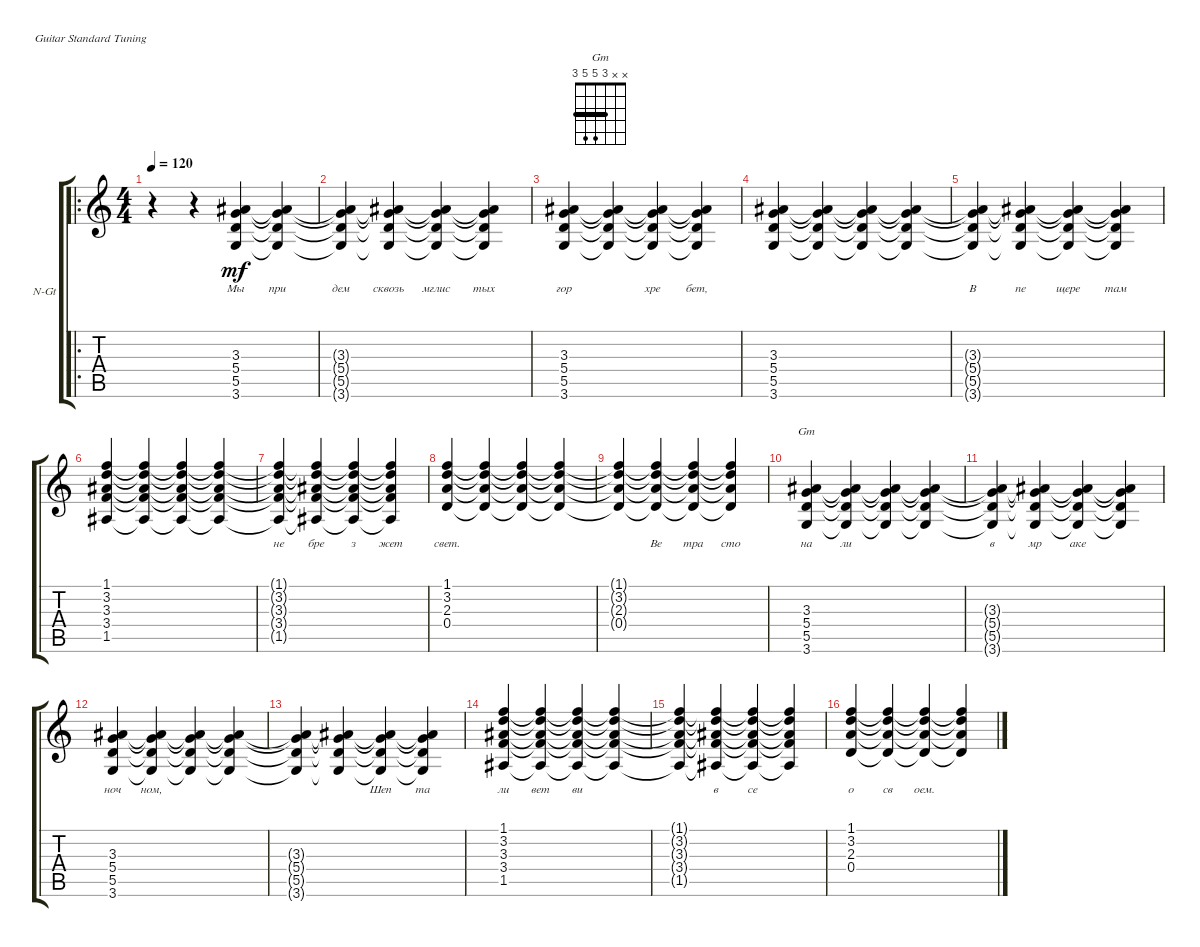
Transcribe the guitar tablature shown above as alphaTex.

\defaultSystemsLayout 4
\bracketExtendMode groupsimilarinstruments
\firstSystemTrackNameOrientation horizontal
\otherSystemsTrackNameOrientation horizontal
\track ("Nylon Guitar" "N-Gt") {instrument acousticguitarnylon}
\staff {score tabs}
\tuning (E4 B3 G3 D3 A2 E2)
\chord ("Gm" x x 3 5 5 3) {barre 3}
\ro
\ts (4 4)
\tempo 120
\clef g2
\scale
0.244
\ks c
r.4{lyrics (0 "") lyrics (1 "") lyrics (2 "") lyrics (3 "") lyrics (4 "") dy mf instrument acousticguitarnylon} r.4{lyrics (0 "") lyrics (1 "") lyrics (2 "") lyrics (3 "") lyrics (4 "")} (3.6 5.5 5.4 3.3).4{lyrics (0 "Мы") lyrics (1 "") lyrics (2 "") lyrics (3 "") lyrics (4 "")} (3.6{t} 5.5{t} 5.4{t} 3.3{t}).4{lyrics (0 "при") lyrics (1 "") lyrics (2 "") lyrics (3 "") lyrics (4 "")} |
(3.6{t} 5.5{t} 5.4{t} 3.3{t}).4{lyrics (0 "дем") lyrics (1 "") lyrics (2 "") lyrics (3 "") lyrics (4 "")} (3.6{t} 5.5{t} 5.4{t} 3.3{t}).4{lyrics (0 "сквозь") lyrics (1 "") lyrics (2 "") lyrics (3 "") lyrics (4 "")} (3.6{t} 5.5{t} 5.4{t} 3.3{t}).4{lyrics (0 "мглис") lyrics (1 "") lyrics (2 "") lyrics (3 "") lyrics (4 "")} (3.6{t} 5.5{t} 5.4{t} 3.3{t}).4{lyrics (0 "тых") lyrics (1 "") lyrics (2 "") lyrics (3 "") lyrics (4 "")} |
\scale
0.244 (3.6 5.5 5.4 3.3).4{lyrics (0 "гор") lyrics (1 "") lyrics (2 "") lyrics (3 "") lyrics (4 "")} (3.6{t} 5.5{t} 5.4{t} 3.3{t}).4{lyrics (0 "") lyrics (1 "") lyrics (2 "") lyrics (3 "") lyrics (4 "")} (3.6{t} 5.5{t} 5.4{t} 3.3{t}).4{lyrics (0 "хре") lyrics (1 "") lyrics (2 "") lyrics (3 "") lyrics (4 "")} (3.6{t} 5.5{t} 5.4{t} 3.3{t}).4{lyrics (0 "бет,") lyrics (1 "") lyrics (2 "") lyrics (3 "") lyrics (4 "")} |
\scale
0.333333 (3.6 5.5 5.4 3.3).4{lyrics (0 "") lyrics (1 "") lyrics (2 "") lyrics (3 "") lyrics (4 "")} (3.6{t} 5.5{t} 5.4{t} 3.3{t}).4{lyrics (0 "") lyrics (1 "") lyrics (2 "") lyrics (3 "") lyrics (4 "")} (3.6{t} 5.5{t} 5.4{t} 3.3{t}).4{lyrics (0 "") lyrics (1 "") lyrics (2 "") lyrics (3 "") lyrics (4 "")} (3.6{t} 5.5{t} 5.4{t} 3.3{t}).4{lyrics (0 "") lyrics (1 "") lyrics (2 "") lyrics (3 "") lyrics (4 "")} |
\scale
0.333333 (3.6{t} 5.5{t} 5.4{t} 3.3{t}).4{lyrics (0 "В") lyrics (1 "") lyrics (2 "") lyrics (3 "") lyrics (4 "")} (3.6{t} 5.5{t} 5.4{t} 3.3{t}).4{lyrics (0 "пе") lyrics (1 "") lyrics (2 "") lyrics (3 "") lyrics (4 "")} (3.6{t} 5.5{t} 5.4{t} 3.3{t}).4{lyrics (0 "щере") lyrics (1 "") lyrics (2 "") lyrics (3 "") lyrics (4 "")} (3.6{t} 5.5{t} 5.4{t} 3.3{t}).4{lyrics (0 "там") lyrics (1 "") lyrics (2 "") lyrics (3 "") lyrics (4 "")} |
\scale
0.333333 (1.1 3.2 3.3 3.4 1.5).4{lyrics (0 "") lyrics (1 "") lyrics (2 "") lyrics (3 "") lyrics (4 "")} (1.1{t} 3.2{t} 3.3{t} 3.4{t} 1.5{t}).4{lyrics (0 "") lyrics (1 "") lyrics (2 "") lyrics (3 "") lyrics (4 "")} (1.1{t} 3.2{t} 3.3{t} 3.4{t} 1.5{t}).4{lyrics (0 "") lyrics (1 "") lyrics (2 "") lyrics (3 "") lyrics (4 "")} (1.1{t} 3.2{t} 3.3{t} 3.4{t} 1.5{t}).4{lyrics (0 "") lyrics (1 "") lyrics (2 "") lyrics (3 "") lyrics (4 "")} |
\scale
0.333333 (1.1{t} 3.2{t} 3.3{t} 3.4{t} 1.5{t}).4{lyrics (0 "не") lyrics (1 "") lyrics (2 "") lyrics (3 "") lyrics (4 "")} (1.1{t} 3.2{t} 3.3{t} 3.4{t} 1.5{t}).4{lyrics (0 "бре") lyrics (1 "") lyrics (2 "") lyrics (3 "") lyrics (4 "")} (1.1{t} 3.2{t} 3.3{t} 3.4{t} 1.5{t}).4{lyrics (0 "з") lyrics (1 "") lyrics (2 "") lyrics (3 "") lyrics (4 "")} (1.1{t} 3.2{t} 3.3{t} 3.4{t} 1.5{t}).4{lyrics (0 "жет") lyrics (1 "") lyrics (2 "") lyrics (3 "") lyrics (4 "")} |
\scale
0.333333 (1.1 3.2 2.3 0.4).4{lyrics (0 "свет.") lyrics (1 "") lyrics (2 "") lyrics (3 "") lyrics (4 "")} (1.1{t} 3.2{t} 2.3{t} 0.4{t}).4{lyrics (0 "") lyrics (1 "") lyrics (2 "") lyrics (3 "") lyrics (4 "")} (1.1{t} 3.2{t} 2.3{t} 0.4{t}).4{lyrics (0 "") lyrics (1 "") lyrics (2 "") lyrics (3 "") lyrics (4 "")} (1.1{t} 3.2{t} 2.3{t} 0.4{t}).4{lyrics (0 "") lyrics (1 "") lyrics (2 "") lyrics (3 "") lyrics (4 "")} |
\scale
0.333333 (1.1{t} 3.2{t} 2.3{t} 0.4{t}).4{lyrics (0 "") lyrics (1 "") lyrics (2 "") lyrics (3 "") lyrics (4 "")} (1.1{t} 3.2{t} 2.3{t} 0.4{t}).4{lyrics (0 "Ве") lyrics (1 "") lyrics (2 "") lyrics (3 "") lyrics (4 "")} (1.1{t} 3.2{t} 2.3{t} 0.4{t}).4{lyrics (0 "тра") lyrics (1 "") lyrics (2 "") lyrics (3 "") lyrics (4 "")} (1.1{t} 3.2{t} 2.3{t} 0.4{t}).4{lyrics (0 "сто") lyrics (1 "") lyrics (2 "") lyrics (3 "") lyrics (4 "")} |
\scale
0.333333 (3.6 5.5 5.4 3.3).4{ch "Gm" lyrics (0 "на") lyrics (1 "") lyrics (2 "") lyrics (3 "") lyrics (4 "")} (3.6{t} 5.5{t} 5.4{t} 3.3{t}).4{lyrics (0 "ли") lyrics (1 "") lyrics (2 "") lyrics (3 "") lyrics (4 "")} (3.6{t} 5.5{t} 5.4{t} 3.3{t}).4{lyrics (0 "") lyrics (1 "") lyrics (2 "") lyrics (3 "") lyrics (4 "")} (3.6{t} 5.5{t} 5.4{t} 3.3{t}).4{lyrics (0 "") lyrics (1 "") lyrics (2 "") lyrics (3 "") lyrics (4 "")} |
\scale
0.333333 (3.6{t} 5.5{t} 5.4{t} 3.3{t}).4{lyrics (0 "в") lyrics (1 "") lyrics (2 "") lyrics (3 "") lyrics (4 "")} (3.6{t} 5.5{t} 5.4{t} 3.3{t}).4{lyrics (0 "мр") lyrics (1 "") lyrics (2 "") lyrics (3 "") lyrics (4 "")} (3.6{t} 5.5{t} 5.4{t} 3.3{t}).4{lyrics (0 "аке") lyrics (1 "") lyrics (2 "") lyrics (3 "") lyrics (4 "")} (3.6{t} 5.5{t} 5.4{t} 3.3{t}).4{lyrics (0 "") lyrics (1 "") lyrics (2 "") lyrics (3 "") lyrics (4 "")} |
\scale
0.333333 (3.6 5.5 5.4 3.3).4{lyrics (0 "ноч") lyrics (1 "") lyrics (2 "") lyrics (3 "") lyrics (4 "")} (3.6{t} 5.5{t} 5.4{t} 3.3{t}).4{lyrics (0 "ном,") lyrics (1 "") lyrics (2 "") lyrics (3 "") lyrics (4 "")} (3.6{t} 5.5{t} 5.4{t} 3.3{t}).4{lyrics (0 "") lyrics (1 "") lyrics (2 "") lyrics (3 "") lyrics (4 "")} (3.6{t} 5.5{t} 5.4{t} 3.3{t}).4{lyrics (0 "") lyrics (1 "") lyrics (2 "") lyrics (3 "") lyrics (4 "")} |
\scale
0.333333 (3.6{t} 5.5{t} 5.4{t} 3.3{t}).4{lyrics (0 "") lyrics (1 "") lyrics (2 "") lyrics (3 "") lyrics (4 "")} (3.6{t} 5.5{t} 5.4{t} 3.3{t}).4{lyrics (0 "") lyrics (1 "") lyrics (2 "") lyrics (3 "") lyrics (4 "")} (3.6{t} 5.5{t} 5.4{t} 3.3{t}).4{lyrics (0 "Шеп") lyrics (1 "") lyrics (2 "") lyrics (3 "") lyrics (4 "")} (3.6{t} 5.5{t} 5.4{t} 3.3{t}).4{lyrics (0 "та") lyrics (1 "") lyrics (2 "") lyrics (3 "") lyrics (4 "")} |
\scale
0.333333 (1.1 3.2 3.3 3.4 1.5).4{lyrics (0 "ли") lyrics (1 "") lyrics (2 "") lyrics (3 "") lyrics (4 "")} (1.1{t} 3.2{t} 3.3{t} 3.4{t} 1.5{t}).4{lyrics (0 "вет") lyrics (1 "") lyrics (2 "") lyrics (3 "") lyrics (4 "")} (1.1{t} 3.2{t} 3.3{t} 3.4{t} 1.5{t}).4{lyrics (0 "ви") lyrics (1 "") lyrics (2 "") lyrics (3 "") lyrics (4 "")} (1.1{t} 3.2{t} 3.3{t} 3.4{t} 1.5{t}).4{lyrics (0 "") lyrics (1 "") lyrics (2 "") lyrics (3 "") lyrics (4 "")} |
\scale
0.333333 (1.1{t} 3.2{t} 3.3{t} 3.4{t} 1.5{t}).4{lyrics (0 "") lyrics (1 "") lyrics (2 "") lyrics (3 "") lyrics (4 "")} (1.1{t} 3.2{t} 3.3{t} 3.4{t} 1.5{t}).4{lyrics (0 "в") lyrics (1 "") lyrics (2 "") lyrics (3 "") lyrics (4 "")} (1.1{t} 3.2{t} 3.3{t} 3.4{t} 1.5{t}).4{lyrics (0 "се") lyrics (1 "") lyrics (2 "") lyrics (3 "") lyrics (4 "")} (1.1{t} 3.2{t} 3.3{t} 3.4{t} 1.5{t}).4{lyrics (0 "") lyrics (1 "") lyrics (2 "") lyrics (3 "") lyrics (4 "")} |
\scale
0.333333 (1.1 3.2 2.3 0.4).4{lyrics (0 "о") lyrics (1 "") lyrics (2 "") lyrics (3 "") lyrics (4 "")} (1.1{t} 3.2{t} 2.3{t} 0.4{t}).4{lyrics (0 "св") lyrics (1 "") lyrics (2 "") lyrics (3 "") lyrics (4 "")} (1.1{t} 3.2{t} 2.3{t} 0.4{t}).4{lyrics (0 "оем.") lyrics (1 "") lyrics (2 "") lyrics (3 "") lyrics (4 "")} (1.1{t} 3.2{t} 2.3{t} 0.4{t}).4{lyrics (0 "") lyrics (1 "") lyrics (2 "") lyrics (3 "") lyrics (4 "")}
